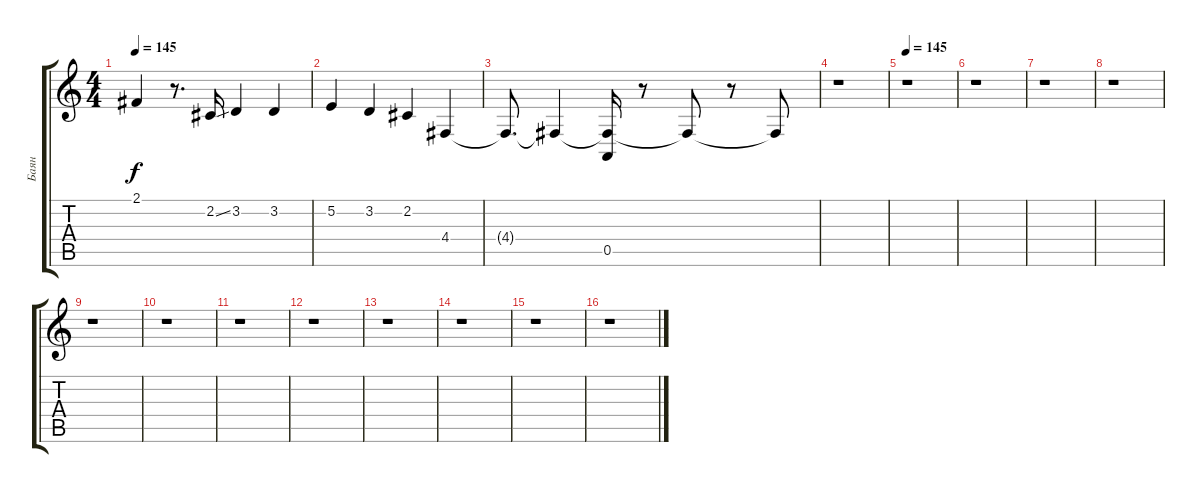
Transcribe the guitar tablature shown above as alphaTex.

\track ("Баян" "Баян") {instrument oboe}
\staff {score tabs}
\tuning (E4 B3 G3 D3 A2 E2) {hide}
\ts (4 4)
\tempo 145
\clef g2
\ks c
2.1.4{dy f} r.8{d} 2.2{ss}.16 3.2.4 3.2.4 |
5.2.4 3.2.4 2.2.4 4.4.4 |
4.4{t}.8{d} 4.4{t}.4 (4.4{t} 0.5).16 r.8 4.4{t}.8 r.8 4.4{t}.8 |
r.1 |
\tempo 145
r.1 |
r.1 |
r.1 |
r.1 |
r.1 |
r.1 |
r.1 |
r.1 |
r.1 |
r.1 |
r.1 |
r.1
